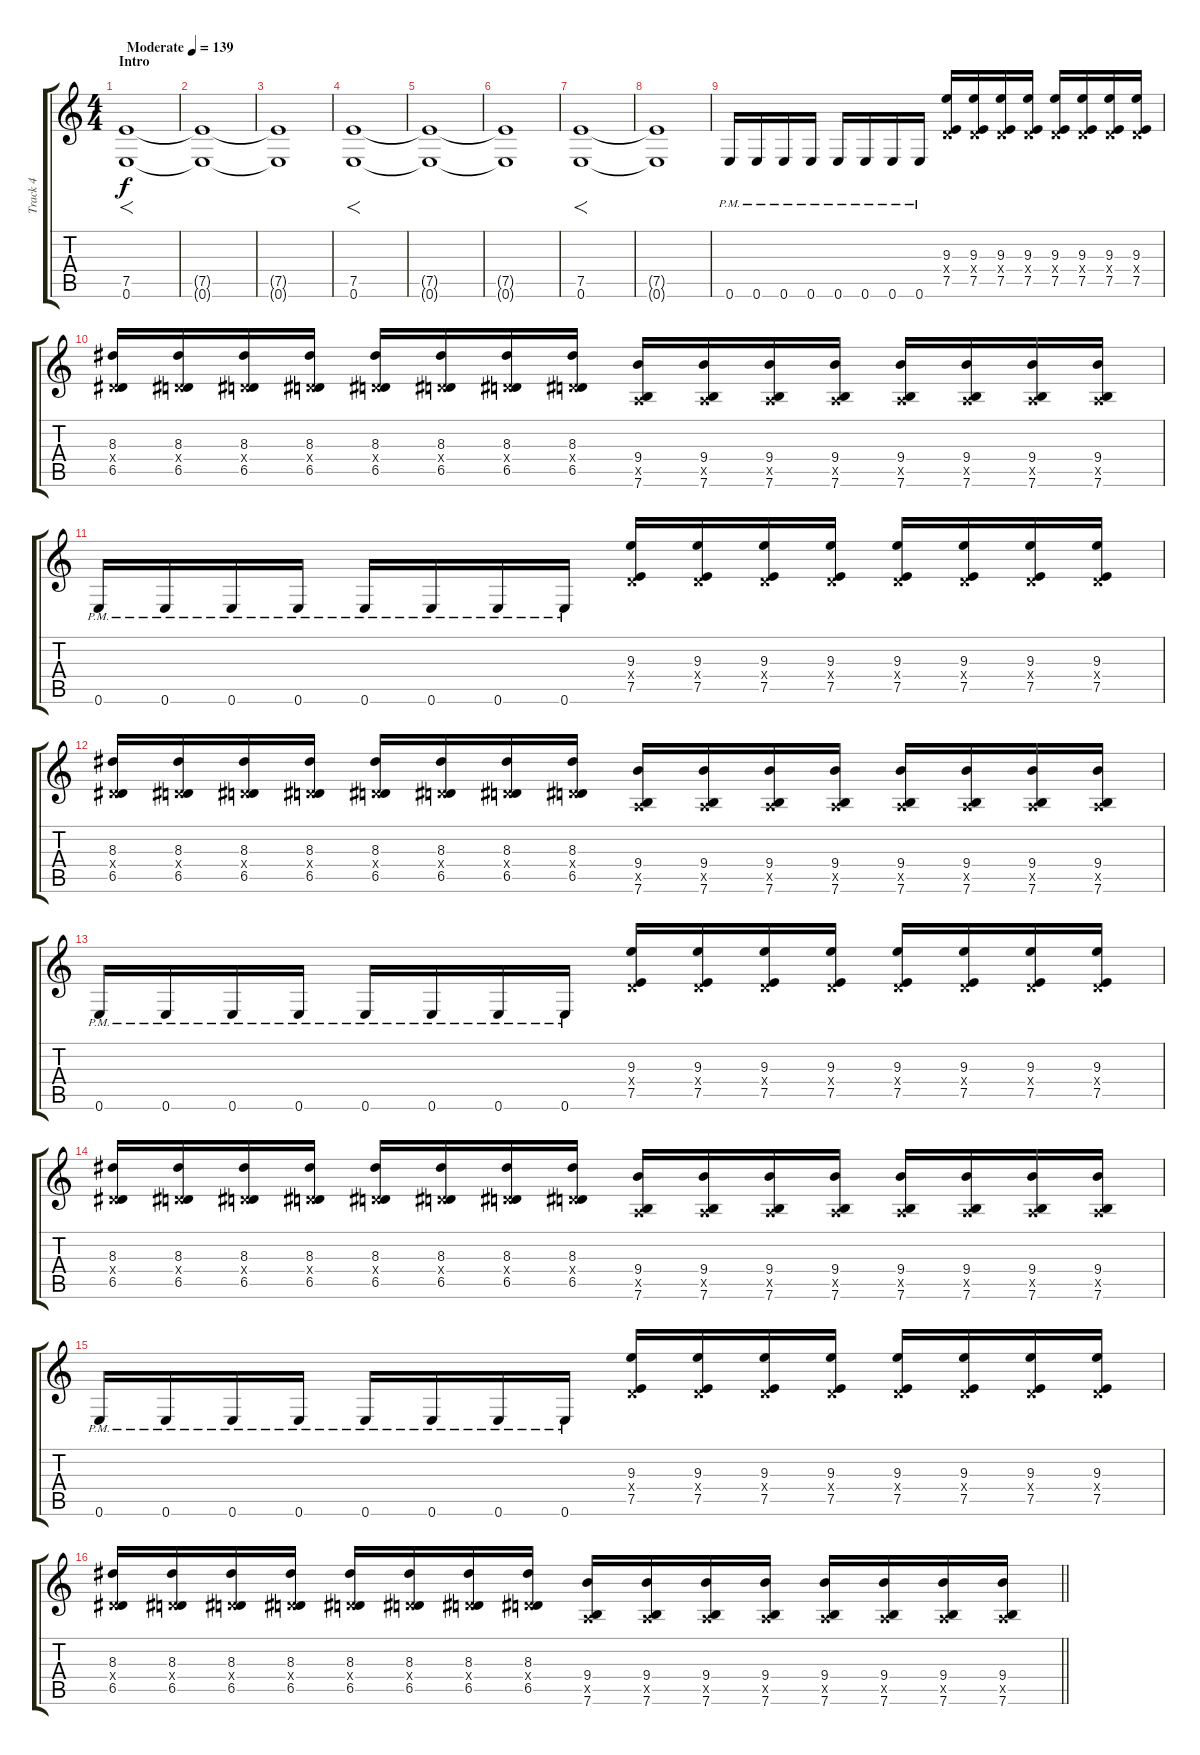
\track ("Track 4" "Track 4") {instrument overdrivenguitar}
\staff {score tabs}
\tuning (E4 B3 G3 D3 A2 E2) {hide}
\ts (4 4)
\section ("" "Intro")
\tempo (139 "Moderate")
\clef g2
\ks c
(7.5 0.6).1{f dy f instrument overdrivenguitar} |
(7.5{t} 0.6{t}).1 |
(7.5{t} 0.6{t}).1 |
(7.5 0.6).1{f} |
(7.5{t} 0.6{t}).1 |
(7.5{t} 0.6{t}).1 |
(7.5 0.6).1{f} |
(7.5{t} 0.6{t}).1 |
0.6{pm}.16 0.6{pm}.16 0.6{pm}.16 0.6{pm}.16 0.6{pm}.16 0.6{pm}.16 0.6{pm}.16 0.6{pm}.16 (9.3 0.4{x} 7.5).16 (9.3 0.4{x} 7.5).16 (9.3 0.4{x} 7.5).16 (9.3 0.4{x} 7.5).16 (9.3 0.4{x} 7.5).16 (9.3 0.4{x} 7.5).16 (9.3 0.4{x} 7.5).16 (9.3 0.4{x} 7.5).16 |
(8.3 0.4{x} 6.5).16 (8.3 0.4{x} 6.5).16 (8.3 0.4{x} 6.5).16 (8.3 0.4{x} 6.5).16 (8.3 0.4{x} 6.5).16 (8.3 0.4{x} 6.5).16 (8.3 0.4{x} 6.5).16 (8.3 0.4{x} 6.5).16 (9.4 0.5{x} 7.6).16 (9.4 0.5{x} 7.6).16 (9.4 0.5{x} 7.6).16 (9.4 0.5{x} 7.6).16 (9.4 0.5{x} 7.6).16 (9.4 0.5{x} 7.6).16 (9.4 0.5{x} 7.6).16 (9.4 0.5{x} 7.6).16 |
0.6{pm}.16 0.6{pm}.16 0.6{pm}.16 0.6{pm}.16 0.6{pm}.16 0.6{pm}.16 0.6{pm}.16 0.6{pm}.16 (9.3 0.4{x} 7.5).16 (9.3 0.4{x} 7.5).16 (9.3 0.4{x} 7.5).16 (9.3 0.4{x} 7.5).16 (9.3 0.4{x} 7.5).16 (9.3 0.4{x} 7.5).16 (9.3 0.4{x} 7.5).16 (9.3 0.4{x} 7.5).16 |
(8.3 0.4{x} 6.5).16 (8.3 0.4{x} 6.5).16 (8.3 0.4{x} 6.5).16 (8.3 0.4{x} 6.5).16 (8.3 0.4{x} 6.5).16 (8.3 0.4{x} 6.5).16 (8.3 0.4{x} 6.5).16 (8.3 0.4{x} 6.5).16 (9.4 0.5{x} 7.6).16 (9.4 0.5{x} 7.6).16 (9.4 0.5{x} 7.6).16 (9.4 0.5{x} 7.6).16 (9.4 0.5{x} 7.6).16 (9.4 0.5{x} 7.6).16 (9.4 0.5{x} 7.6).16 (9.4 0.5{x} 7.6).16 |
0.6{pm}.16 0.6{pm}.16 0.6{pm}.16 0.6{pm}.16 0.6{pm}.16 0.6{pm}.16 0.6{pm}.16 0.6{pm}.16 (9.3 0.4{x} 7.5).16 (9.3 0.4{x} 7.5).16 (9.3 0.4{x} 7.5).16 (9.3 0.4{x} 7.5).16 (9.3 0.4{x} 7.5).16 (9.3 0.4{x} 7.5).16 (9.3 0.4{x} 7.5).16 (9.3 0.4{x} 7.5).16 |
(8.3 0.4{x} 6.5).16 (8.3 0.4{x} 6.5).16 (8.3 0.4{x} 6.5).16 (8.3 0.4{x} 6.5).16 (8.3 0.4{x} 6.5).16 (8.3 0.4{x} 6.5).16 (8.3 0.4{x} 6.5).16 (8.3 0.4{x} 6.5).16 (9.4 0.5{x} 7.6).16 (9.4 0.5{x} 7.6).16 (9.4 0.5{x} 7.6).16 (9.4 0.5{x} 7.6).16 (9.4 0.5{x} 7.6).16 (9.4 0.5{x} 7.6).16 (9.4 0.5{x} 7.6).16 (9.4 0.5{x} 7.6).16 |
0.6{pm}.16 0.6{pm}.16 0.6{pm}.16 0.6{pm}.16 0.6{pm}.16 0.6{pm}.16 0.6{pm}.16 0.6{pm}.16 (9.3 0.4{x} 7.5).16 (9.3 0.4{x} 7.5).16 (9.3 0.4{x} 7.5).16 (9.3 0.4{x} 7.5).16 (9.3 0.4{x} 7.5).16 (9.3 0.4{x} 7.5).16 (9.3 0.4{x} 7.5).16 (9.3 0.4{x} 7.5).16 |
\barLineRight lightlight
(8.3 0.4{x} 6.5).16 (8.3 0.4{x} 6.5).16 (8.3 0.4{x} 6.5).16 (8.3 0.4{x} 6.5).16 (8.3 0.4{x} 6.5).16 (8.3 0.4{x} 6.5).16 (8.3 0.4{x} 6.5).16 (8.3 0.4{x} 6.5).16 (9.4 0.5{x} 7.6).16 (9.4 0.5{x} 7.6).16 (9.4 0.5{x} 7.6).16 (9.4 0.5{x} 7.6).16 (9.4 0.5{x} 7.6).16 (9.4 0.5{x} 7.6).16 (9.4 0.5{x} 7.6).16 (9.4 0.5{x} 7.6).16
